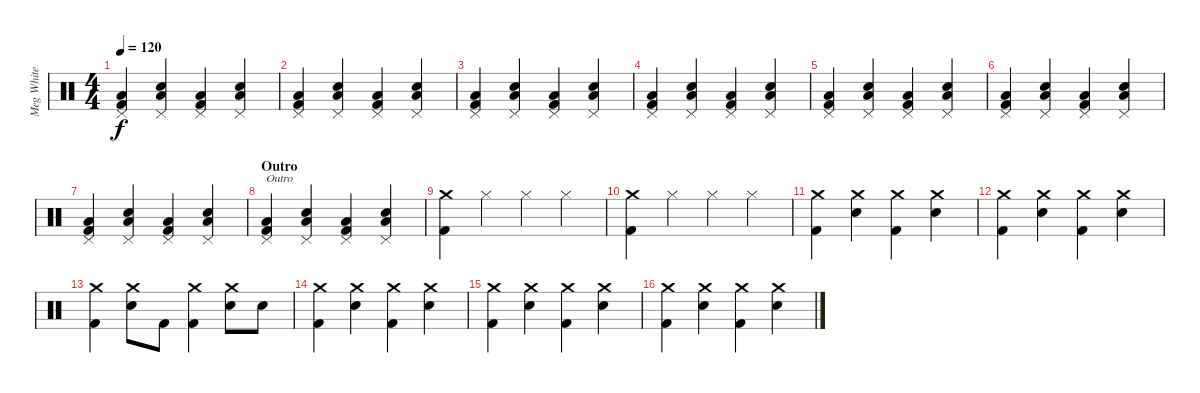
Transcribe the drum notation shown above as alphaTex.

\track ("Meg White" "Meg White") {instrument percussion}
\staff {score}
\articulation defaults
\ts (4 4)
\tempo 120
\clef neutral
\ks c
("Pedal Hi-Hat (hit)" "Low Floor Tom (hit)" "Kick (hit) 2").4{dy f} ("Pedal Hi-Hat (hit)" "Low Floor Tom (hit)" "Snare (hit) 2").4 ("Pedal Hi-Hat (hit)" "Low Floor Tom (hit)" "Kick (hit) 2").4 ("Pedal Hi-Hat (hit)" "Low Floor Tom (hit)" "Snare (hit) 2").4 |
("Pedal Hi-Hat (hit)" "Low Floor Tom (hit)" "Kick (hit) 2").4 ("Pedal Hi-Hat (hit)" "Low Floor Tom (hit)" "Snare (hit) 2").4 ("Pedal Hi-Hat (hit)" "Low Floor Tom (hit)" "Kick (hit) 2").4 ("Pedal Hi-Hat (hit)" "Low Floor Tom (hit)" "Snare (hit) 2").4 |
("Pedal Hi-Hat (hit)" "Low Floor Tom (hit)" "Kick (hit) 2").4 ("Pedal Hi-Hat (hit)" "Low Floor Tom (hit)" "Snare (hit) 2").4 ("Pedal Hi-Hat (hit)" "Low Floor Tom (hit)" "Kick (hit) 2").4 ("Pedal Hi-Hat (hit)" "Low Floor Tom (hit)" "Snare (hit) 2").4 |
("Pedal Hi-Hat (hit)" "Low Floor Tom (hit)" "Kick (hit) 2").4 ("Pedal Hi-Hat (hit)" "Low Floor Tom (hit)" "Snare (hit) 2").4 ("Pedal Hi-Hat (hit)" "Low Floor Tom (hit)" "Kick (hit) 2").4 ("Pedal Hi-Hat (hit)" "Low Floor Tom (hit)" "Snare (hit) 2").4 |
("Pedal Hi-Hat (hit)" "Low Floor Tom (hit)" "Kick (hit) 2").4 ("Pedal Hi-Hat (hit)" "Low Floor Tom (hit)" "Snare (hit) 2").4 ("Pedal Hi-Hat (hit)" "Low Floor Tom (hit)" "Kick (hit) 2").4 ("Pedal Hi-Hat (hit)" "Low Floor Tom (hit)" "Snare (hit) 2").4 |
("Pedal Hi-Hat (hit)" "Low Floor Tom (hit)" "Kick (hit) 2").4 ("Pedal Hi-Hat (hit)" "Low Floor Tom (hit)" "Snare (hit) 2").4 ("Pedal Hi-Hat (hit)" "Low Floor Tom (hit)" "Kick (hit) 2").4 ("Pedal Hi-Hat (hit)" "Low Floor Tom (hit)" "Snare (hit) 2").4 |
("Pedal Hi-Hat (hit)" "Low Floor Tom (hit)" "Kick (hit) 2").4 ("Pedal Hi-Hat (hit)" "Low Floor Tom (hit)" "Snare (hit) 2").4 ("Pedal Hi-Hat (hit)" "Low Floor Tom (hit)" "Kick (hit) 2").4 ("Pedal Hi-Hat (hit)" "Low Floor Tom (hit)" "Snare (hit) 2").4 |
\section ("" "Outro")
("Pedal Hi-Hat (hit)" "Low Floor Tom (hit)" "Kick (hit) 2").4{txt "Outro"} ("Pedal Hi-Hat (hit)" "Low Floor Tom (hit)" "Snare (hit) 2").4 ("Pedal Hi-Hat (hit)" "Low Floor Tom (hit)" "Kick (hit) 2").4 ("Pedal Hi-Hat (hit)" "Low Floor Tom (hit)" "Snare (hit) 2").4 |
("Crash medium (hit)" "Kick (hit) 2").4 "Hi-Hat (closed)".4 "Hi-Hat (closed)".4 "Hi-Hat (closed)".4 |
("Crash medium (hit)" "Kick (hit) 2").4 "Hi-Hat (closed)".4 "Hi-Hat (closed)".4 "Hi-Hat (closed)".4 |
("Crash medium (hit)" "Kick (hit) 2").4 ("Crash medium (hit)" "Snare (hit) 2").4 ("Crash medium (hit)" "Kick (hit) 2").4 ("Crash medium (hit)" "Snare (hit) 2").4 |
("Crash medium (hit)" "Kick (hit) 2").4 ("Crash medium (hit)" "Snare (hit) 2").4 ("Crash medium (hit)" "Kick (hit) 2").4 ("Crash medium (hit)" "Snare (hit) 2").4 |
("Crash medium (hit)" "Kick (hit) 2").4 ("Crash medium (hit)" "Snare (hit) 2").8 "Kick (hit) 2".8 ("Crash medium (hit)" "Kick (hit) 2").4 ("Crash medium (hit)" "Snare (hit) 2").8 "Snare (hit) 2".8 |
("Crash medium (hit)" "Kick (hit) 2").4 ("Crash medium (hit)" "Snare (hit) 2").4 ("Crash medium (hit)" "Kick (hit) 2").4 ("Crash medium (hit)" "Snare (hit) 2").4 |
("Crash medium (hit)" "Kick (hit) 2").4 ("Crash medium (hit)" "Snare (hit) 2").4 ("Crash medium (hit)" "Kick (hit) 2").4 ("Crash medium (hit)" "Snare (hit) 2").4 |
("Crash medium (hit)" "Kick (hit) 2").4 ("Crash medium (hit)" "Snare (hit) 2").4 ("Crash medium (hit)" "Kick (hit) 2").4 ("Crash medium (hit)" "Snare (hit) 2").4
